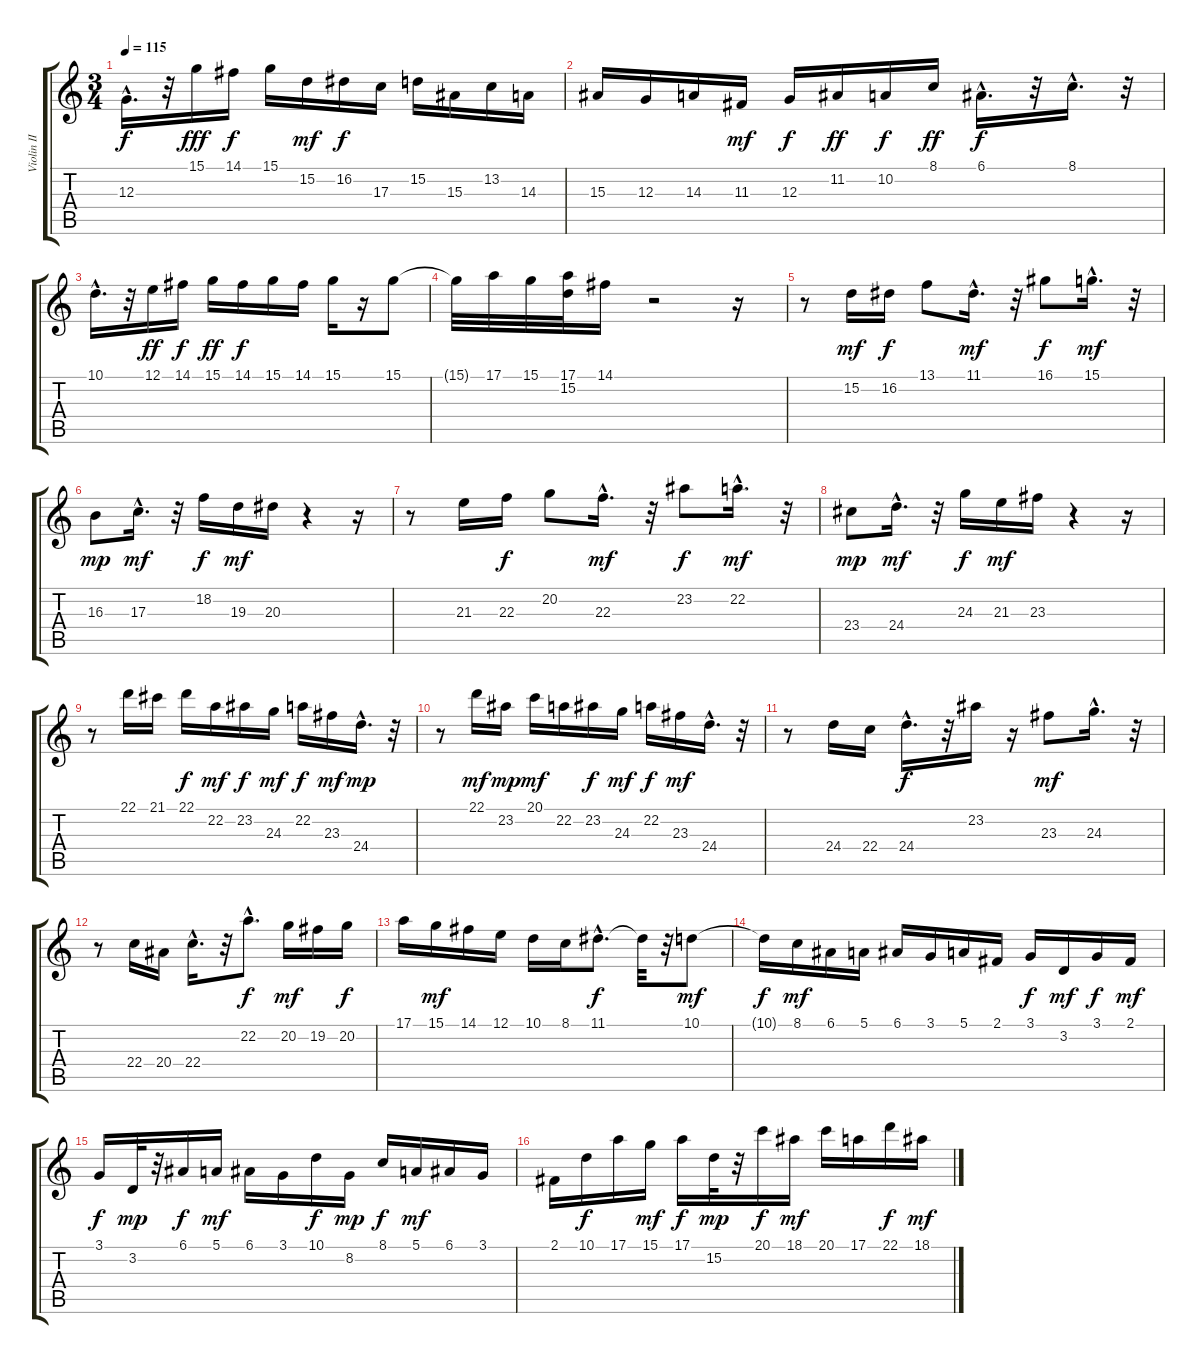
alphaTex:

\track ("Violin II" "Violin II") {instrument violin}
\staff {score tabs}
\tuning (E4 B3 G3 D3 A2 E2) {hide}
\ts (3 4)
\tempo 115
\clef g2
\ks c
12.3{hac}.16{d dy f} r.32 15.1.16{dy fff} 14.1.16{dy f} 15.1.16 15.2.16{dy mf} 16.2.16{dy f} 17.3.16 15.2.16 15.3.16 13.2.16 14.3.16 |
15.3.16 12.3.16 14.3.16 11.3.16{dy mf} 12.3.16{dy f} 11.2.16{dy ff} 10.2.16{dy f} 8.1.16{dy ff} 6.1{hac}.16{d dy f} r.32 8.1{hac}.16{d} r.32 |
10.1{hac}.16{d} r.32 12.1.16{dy ff} 14.1.16{dy f} 15.1.16{dy ff} 14.1.16{dy f} 15.1.16 14.1.16 15.1.16 r.16 15.1.8 |
15.1{t}.32 17.1.32 15.1.32 (17.1 15.2).32 14.1.16 r.2 r.16 |
r.8 15.2.16{dy mf} 16.2.16{dy f} 13.1.8 11.1{hac}.16{d dy mf} r.32 16.1.8{dy f} 15.1{hac}.16{d dy mf} r.32 |
16.3.8{dy mp} 17.3{hac}.16{d dy mf} r.32 18.2.16{dy f} 19.3.16{dy mf} 20.3.16 r.4 r.16 |
r.8 21.3.16 22.3.16{dy f} 20.2.8 22.3{hac}.16{d dy mf} r.32 23.2.8{dy f} 22.2{hac}.16{d dy mf} r.32 |
23.4.8{dy mp} 24.4{hac}.16{d dy mf} r.32 24.3.16{dy f} 21.3.16{dy mf} 23.3.16 r.4 r.16 |
r.8 22.1.16 21.1.16 22.1.16{dy f} 22.2.16{dy mf} 23.2.16{dy f} 24.3.16{dy mf} 22.2.16{dy f} 23.3.16{dy mf} 24.4{hac}.16{d dy mp} r.32 |
r.8 22.1.16{dy mf} 23.2.16{dy mp} 20.1.16{dy mf} 22.2.16 23.2.16{dy f} 24.3.16{dy mf} 22.2.16{dy f} 23.3.16{dy mf} 24.4{hac}.16{d} r.32 |
r.8 24.4.16 22.4.16 24.4{hac}.16{d dy f} r.32 23.2.16 r.16 23.3.8{dy mf} 24.3{hac}.16{d} r.32 |
r.8 22.4.16 20.4.16 22.4{hac}.16{d} r.32 22.2{hac}.8{d dy f} 20.2.16{dy mf} 19.2.16 20.2.16{dy f} |
17.1.16 15.1.16{dy mf} 14.1.16 12.1.16 10.1.16 8.1.16 11.1{hac}.8{d dy f} 11.1{t}.32 r.32 10.1.8{dy mf} |
10.1{t}.16{dy f} 8.1.16{dy mf} 6.1.16 5.1.16 6.1.16 3.1.16 5.1.16 2.1.16 3.1.16{dy f} 3.2.16{dy mf} 3.1.16{dy f} 2.1.16{dy mf} |
3.1.16{dy f} 3.2.32{dy mp} r.32 6.1.16{dy f} 5.1.16{dy mf} 6.1.16 3.1.16 10.1.16{dy f} 8.2.16{dy mp} 8.1.16{dy f} 5.1.16{dy mf} 6.1.16 3.1.16 |
2.1.16 10.1.16{dy f} 17.1.16 15.1.16{dy mf} 17.1.16{dy f} 15.2.32{dy mp} r.32 20.1.16{dy f} 18.1.16{dy mf} 20.1.16 17.1.16 22.1.16{dy f} 18.1.16{dy mf}
